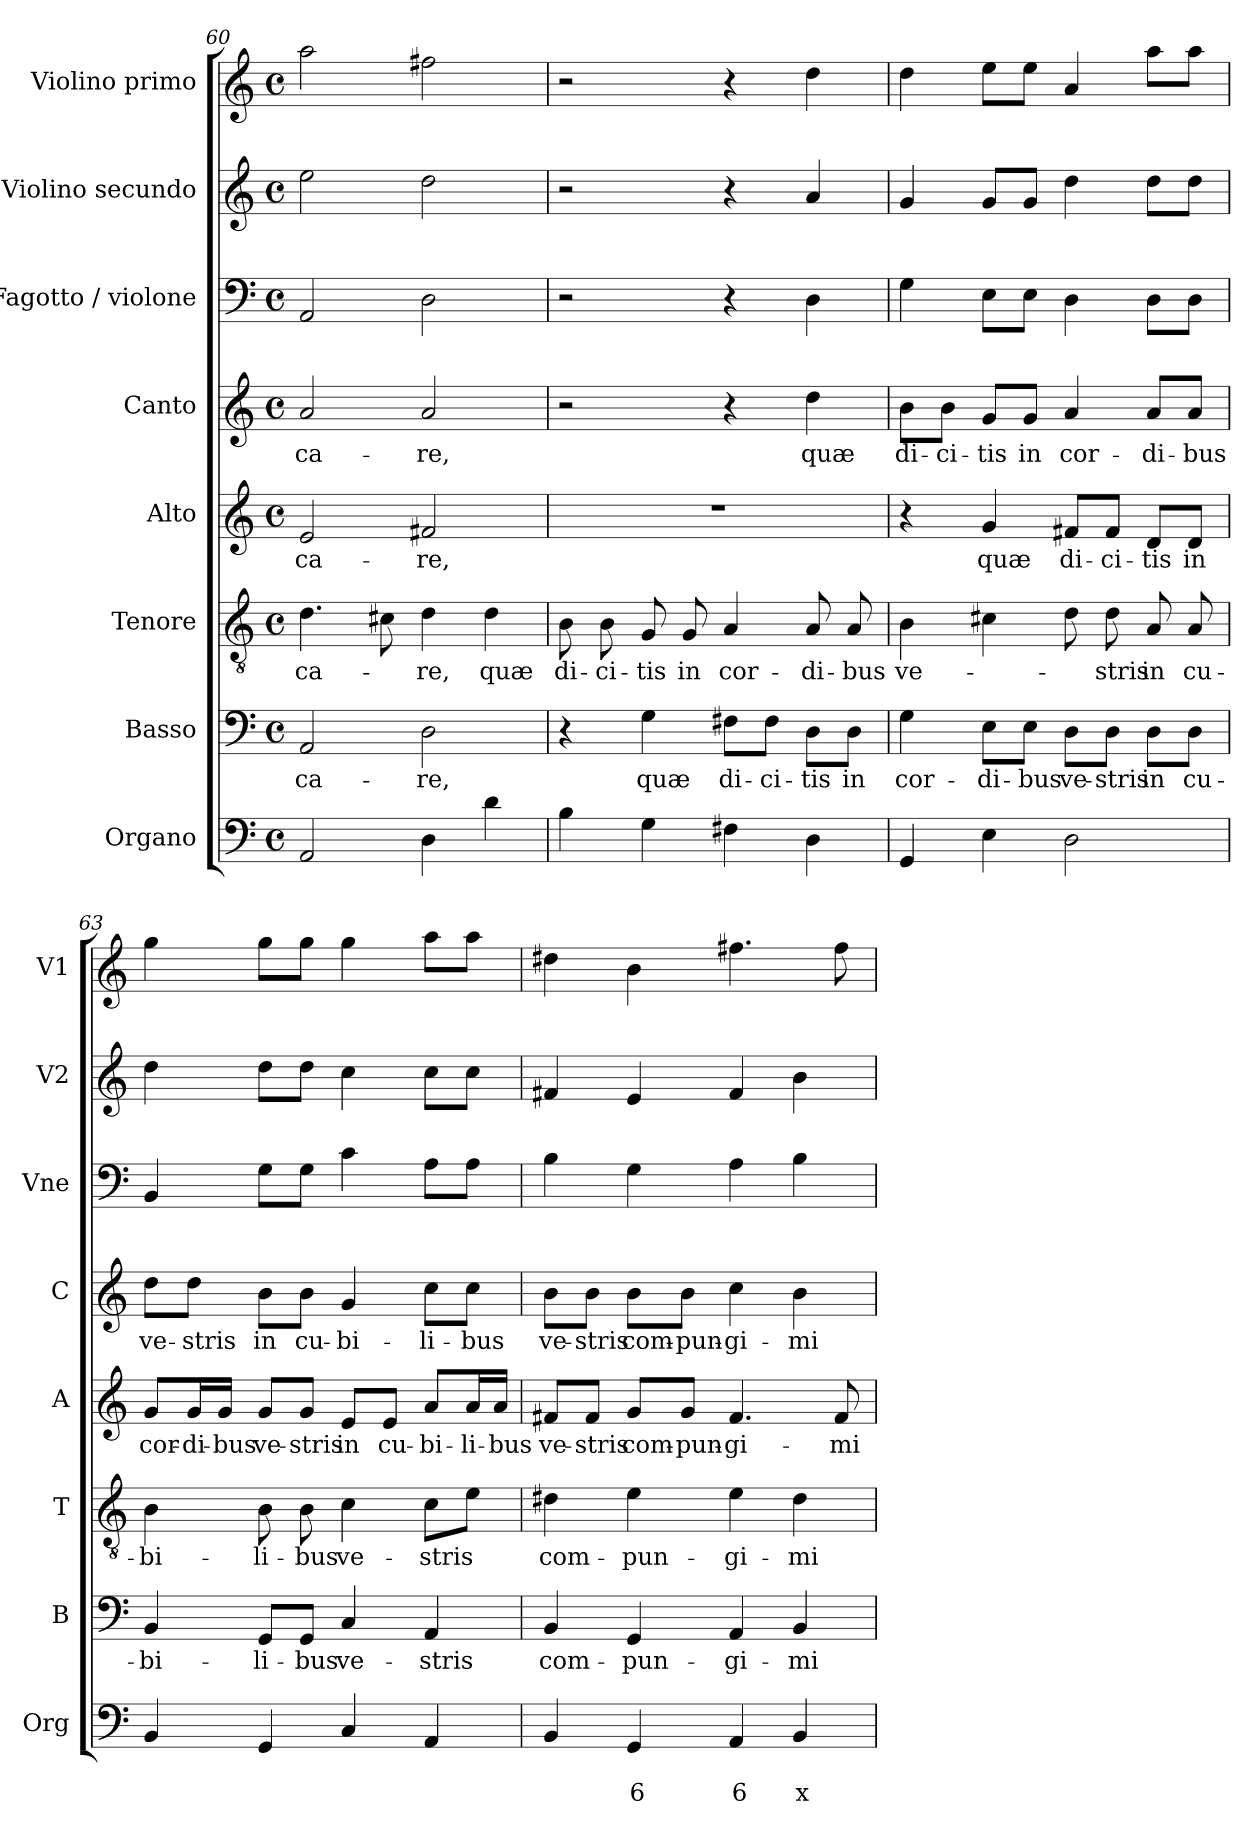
**kern	**text	**text	**kern	**text	**kern	**text	**kern	**text	**kern	**text	**kern	**kern	**kern
*part8	*part8	*part8	*part7	*part7	*part6	*part6	*part5	*part5	*part4	*part4	*part3	*part2	*part1
*staff8	*staff8	*staff8	*staff7	*staff7	*staff6	*staff6	*staff5	*staff5	*staff4	*staff4	*staff3	*staff2	*staff1
*I"Organo	*	*	*I"Basso	*	*I"Tenore	*	*I"Alto	*	*I"Canto	*	*I"Fagotto / violone	*I"Violino secundo	*I"Violino primo
*I'Org	*	*	*I'B	*	*I'T	*	*I'A	*	*I'C	*	*I'Vne	*I'V2	*I'V1
!!LO:LB:g=z
*clefF4	*	*	*clefF4	*	*clefGv2	*	*clefG2	*	*clefG2	*	*clefF4	*clefG2	*clefG2
*k[]	*	*	*k[]	*	*k[]	*	*k[]	*	*k[]	*	*k[]	*k[]	*k[]
*C:	*	*	*C:	*	*C:	*	*C:	*	*C:	*	*C:	*C:	*C:
*M4/4	*	*	*M4/4	*	*M4/4	*	*M4/4	*	*M4/4	*	*M4/4	*M4/4	*M4/4
*met(c)	*	*	*met(c)	*	*met(c)	*	*met(c)	*	*met(c)	*	*met(c)	*met(c)	*met(c)
=60	=60	=60	=60	=60	=60	=60	=60	=60	=60	=60	=60	=60	=60
!	!	!	!	!LO:LY:b	!	!LO:LY:b	!	!LO:LY:b	!	!LO:LY:b	!	!	!
2AA/	.	.	2AA/	-ca-	4.d\	-ca-	2e/	-ca-	2a/	-ca-	2AA/	2ee\	2aa\
.	.	.	.	.	8c#X\	.	.	.	.	.	.	.	.
!	!	!	!	!LO:LY:b	!	!LO:LY:b	!	!LO:LY:b	!	!LO:LY:b	!	!	!
4D\	.	.	2D\	-re,	4d\	-re,	2f#X/	-re,	2a/	-re,	2D\	2dd\	2ff#X\
!	!	!	!	!	!	!LO:LY:b	!	!	!	!	!	!	!
4d\	.	.	.	.	4d\	quæ	.	.	.	.	.	.	.
=61	=61	=61	=61	=61	=61	=61	=61	=61	=61	=61	=61	=61	=61
!	!	!	!	!	!	!LO:LY:b	!	!	!	!	!	!	!
4B\	.	.	4r	.	8B\	di-	1r	.	2r	.	2r	2r	2r
!	!	!	!	!	!	!LO:LY:b	!	!	!	!	!	!	!
.	.	.	.	.	8B\	-ci-	.	.	.	.	.	.	.
!	!	!	!	!LO:LY:b	!	!LO:LY:b	!	!	!	!	!	!	!
4G\	.	.	4G\	quæ	8G/	-tis	.	.	.	.	.	.	.
!	!	!	!	!	!	!LO:LY:b	!	!	!	!	!	!	!
.	.	.	.	.	8G/	in	.	.	.	.	.	.	.
!	!	!	!	!LO:LY:b	!	!LO:LY:b	!	!	!	!	!	!	!
4F#X\	.	.	8F#X\L	di-	4A/	cor-	.	.	4r	.	4r	4r	4r
!	!	!	!	!LO:LY:b	!	!	!	!	!	!	!	!	!
.	.	.	8F#\J	-ci-	.	.	.	.	.	.	.	.	.
!	!	!	!	!LO:LY:b	!	!LO:LY:b	!	!	!	!LO:LY:b	!	!	!
4D\	.	.	8D\L	-tis	8A/	-di-	.	.	4dd\	quæ	4D\	4a/	4dd\
!	!	!	!	!LO:LY:b	!	!LO:LY:b	!	!	!	!	!	!	!
.	.	.	8D\J	in	8A/	-bus	.	.	.	.	.	.	.
=62	=62	=62	=62	=62	=62	=62	=62	=62	=62	=62	=62	=62	=62
!	!	!	!	!LO:LY:b	!	!LO:LY:b	!	!	!	!LO:LY:b	!	!	!
4GG/	.	.	4G\	cor-	4B\	ve-	4r	.	8b\L	di-	4G\	4g/	4dd\
!	!	!	!	!	!	!	!	!	!	!LO:LY:b	!	!	!
.	.	.	.	.	.	.	.	.	8b\J	-ci-	.	.	.
!	!	!	!	!LO:LY:b	!	!	!	!LO:LY:b	!	!LO:LY:b	!	!	!
4E\	.	.	8E\L	-di-	4c#X\	.	4g/	quæ	8g/L	-tis	8E\L	8g/L	8ee\L
!	!	!	!	!LO:LY:b	!	!	!	!	!	!LO:LY:b	!	!	!
.	.	.	8E\J	-bus	.	.	.	.	8g/J	in	8E\J	8g/J	8ee\J
!	!	!	!	!LO:LY:b	!	!	!	!LO:LY:b	!	!LO:LY:b	!	!	!
2D\	.	.	8D\L	ve-	8d\	.	8f#X/L	di-	4a/	cor-	4D\	4dd\	4a/
!	!	!	!	!LO:LY:b	!	!LO:LY:b	!	!LO:LY:b	!	!	!	!	!
.	.	.	8D\J	-stris	8d\	-stris	8f#/J	-ci-	.	.	.	.	.
!	!	!	!	!LO:LY:b	!	!LO:LY:b	!	!LO:LY:b	!	!LO:LY:b	!	!	!
.	.	.	8D\L	in	8A/	in	8d/L	-tis	8a/L	-di-	8D\L	8dd\L	8aa\L
!	!	!	!	!LO:LY:b	!	!LO:LY:b	!	!LO:LY:b	!	!LO:LY:b	!	!	!
.	.	.	8D\J	cu-	8A/	cu-	8d/J	in	8a/J	-bus	8D\J	8dd\J	8aa\J
=63	=63	=63	=63	=63	=63	=63	=63	=63	=63	=63	=63	=63	=63
!	!	!	!	!LO:LY:b	!	!LO:LY:b	!	!LO:LY:b	!	!LO:LY:b	!	!	!
4BB/	.	.	4BB/	-bi-	4B\	-bi-	8g/L	cor-	8dd\L	ve-	4BB/	4dd\	4gg\
!	!	!	!	!	!	!	!	!LO:LY:b	!	!LO:LY:b	!	!	!
.	.	.	.	.	.	.	16g/L	-di-	8dd\J	-stris	.	.	.
!	!	!	!	!	!	!	!	!LO:LY:b	!	!	!	!	!
.	.	.	.	.	.	.	16g/JJ	-bus	.	.	.	.	.
!	!	!	!	!LO:LY:b	!	!LO:LY:b	!	!LO:LY:b	!	!LO:LY:b	!	!	!
4GG/	.	.	8GG/L	-li-	8B\	-li-	8g/L	ve-	8b\L	in	8G\L	8dd\L	8gg\L
!	!	!	!	!LO:LY:b	!	!LO:LY:b	!	!LO:LY:b	!	!LO:LY:b	!	!	!
.	.	.	8GG/J	-bus	8B\	-bus	8g/J	-stris	8b\J	cu-	8G\J	8dd\J	8gg\J
!	!	!	!	!LO:LY:b	!	!LO:LY:b	!	!LO:LY:b	!	!LO:LY:b	!	!	!
4C/	.	.	4C/	ve-	4c\	ve-	8e/L	in	4g/	-bi-	4c\	4cc\	4gg\
!	!	!	!	!	!	!	!	!LO:LY:b	!	!	!	!	!
.	.	.	.	.	.	.	8e/J	cu-	.	.	.	.	.
!	!	!	!	!LO:LY:b	!	!LO:LY:b	!	!LO:LY:b	!	!LO:LY:b	!	!	!
4AA/	.	.	4AA/	-stris	8c\L	-stris	8a/L	-bi-	8cc\L	-li-	8A\L	8cc\L	8aa\L
!	!	!	!	!	!	!	!	!LO:LY:b	!	!LO:LY:b	!	!	!
.	.	.	.	.	8e\J	.	16a/L	-li-	8cc\J	-bus	8A\J	8cc\J	8aa\J
!	!	!	!	!	!	!	!	!LO:LY:b	!	!	!	!	!
.	.	.	.	.	.	.	16a/JJ	-bus	.	.	.	.	.
!!LO:PB:g=z
=64	=64	=64	=64	=64	=64	=64	=64	=64	=64	=64	=64	=64	=64
!	!	!	!	!LO:LY:b	!	!LO:LY:b	!	!LO:LY:b	!	!LO:LY:b	!	!	!
4BB/	.	.	4BB/	com-	4d#X\	com-	8f#X/L	ve-	8b\L	ve-	4B\	4f#X/	4dd#X\
!	!	!	!	!	!	!	!	!LO:LY:b	!	!LO:LY:b	!	!	!
.	.	.	.	.	.	.	8f#/J	-stris	8b\J	-stris	.	.	.
!	!	!LO:LY:b	!	!LO:LY:b	!	!LO:LY:b	!	!LO:LY:b	!	!LO:LY:b	!	!	!
4GG/	.	6	4GG/	-pun-	4e\	-pun-	8g/L	com-	8b\L	com-	4G\	4e/	4b\
!	!	!	!	!	!	!	!	!LO:LY:b	!	!LO:LY:b	!	!	!
.	.	.	.	.	.	.	8g/J	-pun-	8b\J	-pun-	.	.	.
!	!	!LO:LY:b	!	!LO:LY:b	!	!LO:LY:b	!	!LO:LY:b	!	!LO:LY:b	!	!	!
4AA/	.	6	4AA/	-gi-	4e\	-gi-	4.f#/	-gi-	4cc\	-gi-	4A\	4f#/	4.ff#X\
!	!	!LO:LY:b	!	!LO:LY:b	!	!LO:LY:b	!	!	!	!LO:LY:b	!	!	!
4BB/	.	x	4BB/	-mi-	4d#\	-mi-	.	.	4b\	-mi-	4B\	4b\	.
!	!	!	!	!	!	!	!	!LO:LY:b	!	!	!	!	!
.	.	.	.	.	.	.	8f#/	-mi-	.	.	.	.	8ff#\
=	=	=	=	=	=	=	=	=	=	=	=	=	=
*-	*-	*-	*-	*-	*-	*-	*-	*-	*-	*-	*-	*-	*-
